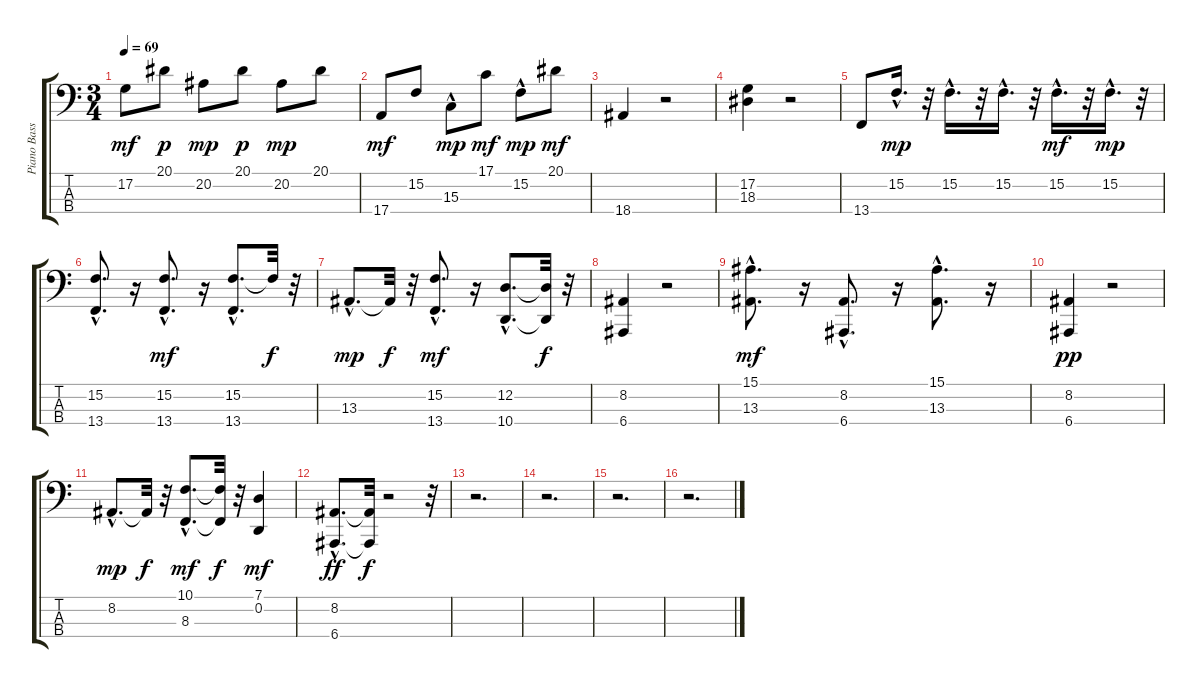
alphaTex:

\track ("Piano Bass          " "Piano Bass") {instrument acousticgrandpiano}
\staff {score tabs}
\tuning (G2 D2 A1 E1) {hide}
\ts (3 4)
\tempo 69
\clef f4
\ks c
17.2.8{dy mf} 20.1.8{dy p} 20.2.8{dy mp} 20.1.8{dy p} 20.2.8{dy mp} 20.1.8 |
17.4.8{dy mf} 15.2.8 15.3{hac}.8{dy mp} 17.1.8{dy mf} 15.2{hac}.8{dy mp} 20.1.8{dy mf} |
18.4.4 r.2 |
(17.2 18.3).4 r.2 |
13.4.8 15.2{hac}.16{d dy mp} r.32 15.2{hac}.16{d} r.32 15.2{hac}.16{d} r.32 15.2{hac}.16{d dy mf} r.32 15.2{hac}.16{d dy mp} r.32 |
(15.2{hac} 13.4{hac}).8{d} r.16 (15.2{hac} 13.4{hac}).8{d dy mf} r.16 (15.2{hac} 13.4{hac}).8{d} 15.2{t}.32{dy f} r.32 |
13.3{hac}.8{d dy mp} 13.3{t}.32{dy f} r.32 (15.2{hac} 13.4{hac}).8{d dy mf} r.16 (12.2{hac} 10.4{hac}).8{d} (12.2{t} 10.4{t}).32{dy f} r.32 |
(8.2 6.4).4 r.2 |
(15.1 13.3{hac}).8{d dy mf} r.16 (8.2{hac} 6.4{hac}).8{d} r.16 (15.1{hac} 13.3{hac}).8{d} r.16 |
(8.2 6.4).4{dy pp} r.2 |
8.2{hac}.8{d dy mp} 8.2{t}.32{dy f} r.32 (10.1{hac} 8.3{hac}).8{d dy mf} (10.1{t} 8.3{t}).32{dy f} r.32 (7.1 0.2).4{dy mf} |
(8.2{hac} 6.4{hac}).8{d dy ff} (8.2{t} 6.4{t}).32{dy f} r.2 r.32 |
r.2{d} |
r.2{d} |
r.2{d} |
r.2{d}
